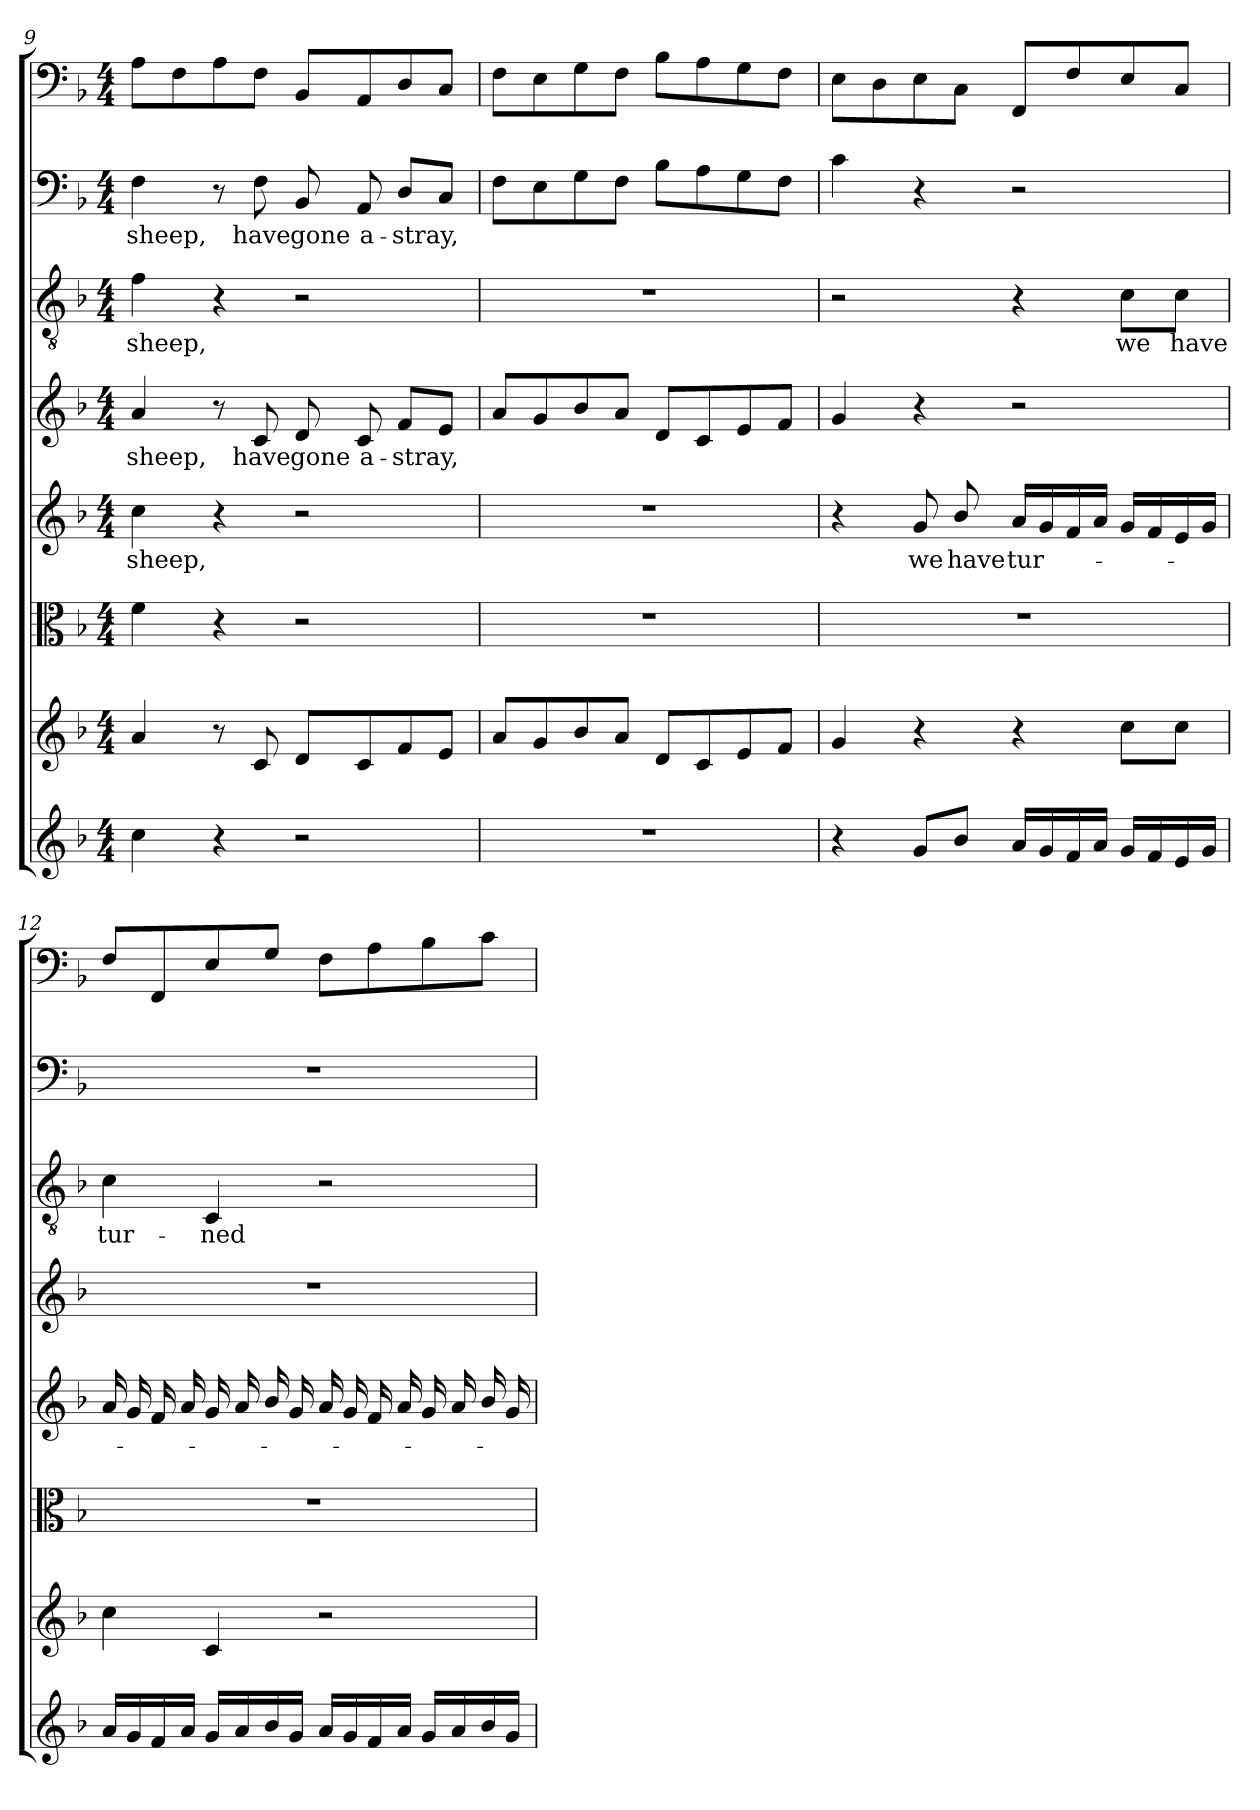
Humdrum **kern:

**kern	**kern	**kern	**kern	**text	**kern	**text	**kern	**text	**kern	**text	**kern
*part8	*part7	*part6	*part5	*part5	*part4	*part4	*part3	*part3	*part2	*part2	*part1
*staff8	*staff7	*staff6	*staff5	*staff5	*staff4	*staff4	*staff3	*staff3	*staff2	*staff2	*staff1
*clefG2	*clefG2	*clefC3	*clefG2	*	*clefG2	*	*clefGv2	*	*clefF4	*	*clefF4
*k[b-]	*k[b-]	*k[b-]	*k[b-]	*	*k[b-]	*	*k[b-]	*	*k[b-]	*	*k[b-]
*F:	*F:	*F:	*F:	*	*F:	*	*F:	*	*F:	*	*F:
*M4/4	*M4/4	*M4/4	*M4/4	*	*M4/4	*	*M4/4	*	*M4/4	*	*M4/4
=9	=9	=9	=9	=9	=9	=9	=9	=9	=9	=9	=9
4cc\	4a/	4f\	4cc\	sheep,	4a/	sheep,	4f\	sheep,	4F\	sheep,	8A\L
.	.	.	.	.	.	.	.	.	.	.	8F\
4r	8r	4r	4r	.	8r	.	4r	.	8r	.	8A\
.	8c/	.	.	.	8c/	have	.	.	8F\	have	8F\J
2r	8d/L	2r	2r	.	8d/	gone	2r	.	8BB-/	gone	8BB-/L
.	8c/	.	.	.	8c/	a-	.	.	8AA/	a-	8AA/
.	8f/	.	.	.	8f/L	-stray,	.	.	8D/L	-stray,	8D/
.	8e/J	.	.	.	8e/J	.	.	.	8C/J	.	8C/J
=10	=10	=10	=10	=10	=10	=10	=10	=10	=10	=10	=10
1r	8a/L	1r	1r	.	8a/L	.	1r	.	8F\L	.	8F\L
.	8g/	.	.	.	8g/	.	.	.	8E\	.	8E\
.	8b-/	.	.	.	8b-/	.	.	.	8G\	.	8G\
.	8a/J	.	.	.	8a/J	.	.	.	8F\J	.	8F\J
.	8d/L	.	.	.	8d/L	.	.	.	8B-\L	.	8B-\L
.	8c/	.	.	.	8c/	.	.	.	8A\	.	8A\
.	8e/	.	.	.	8e/	.	.	.	8G\	.	8G\
.	8f/J	.	.	.	8f/J	.	.	.	8F\J	.	8F\J
=11	=11	=11	=11	=11	=11	=11	=11	=11	=11	=11	=11
4r	4g/	1r	4r	.	4g/	.	2r	.	4c\	.	8E\L
.	.	.	.	.	.	.	.	.	.	.	8D\
8g/L	4r	.	8g/	we	4r	.	.	.	4r	.	8E\
8b-/J	.	.	8b-/	have	.	.	.	.	.	.	8C\J
16a/LL	4r	.	16a/LL	tur-	2r	.	4r	.	2r	.	8FF/L
16g/	.	.	16g/	.	.	.	.	.	.	.	.
16f/	.	.	16f/	.	.	.	.	.	.	.	8F/
16a/JJ	.	.	16a/JJ	.	.	.	.	.	.	.	.
16g/LL	8cc\L	.	16g/LL	.	.	.	8c\L	we	.	.	8E/
16f/	.	.	16f/	.	.	.	.	.	.	.	.
16e/	8cc\J	.	16e/	.	.	.	8c\J	have	.	.	8C/J
16g/JJ	.	.	16g/JJ	.	.	.	.	.	.	.	.
=12	=12	=12	=12	=12	=12	=12	=12	=12	=12	=12	=12
16a/LL	4cc\	1r	16a/	.	1r	.	4c\	tur-	1r	.	8F/L
16g/	.	.	16g/	.	.	.	.	.	.	.	.
16f/	.	.	16f/	.	.	.	.	.	.	.	8FF/
16a/JJ	.	.	16a/	.	.	.	.	.	.	.	.
16g/LL	4c/	.	16g/	.	.	.	4C/	-ned	.	.	8E/
16a/	.	.	16a/	.	.	.	.	.	.	.	.
16b-/	.	.	16b-/	.	.	.	.	.	.	.	8G/J
16g/JJ	.	.	16g/	.	.	.	.	.	.	.	.
16a/LL	2r	.	16a/	.	.	.	2r	.	.	.	8F\L
16g/	.	.	16g/	.	.	.	.	.	.	.	.
16f/	.	.	16f/	.	.	.	.	.	.	.	8A\
16a/JJ	.	.	16a/	.	.	.	.	.	.	.	.
16g/LL	.	.	16g/	.	.	.	.	.	.	.	8B-\
16a/	.	.	16a/	.	.	.	.	.	.	.	.
16b-/	.	.	16b-/	.	.	.	.	.	.	.	8c\J
16g/JJ	.	.	16g/	.	.	.	.	.	.	.	.
=	=	=	=	=	=	=	=	=	=	=	=
*-	*-	*-	*-	*-	*-	*-	*-	*-	*-	*-	*-
